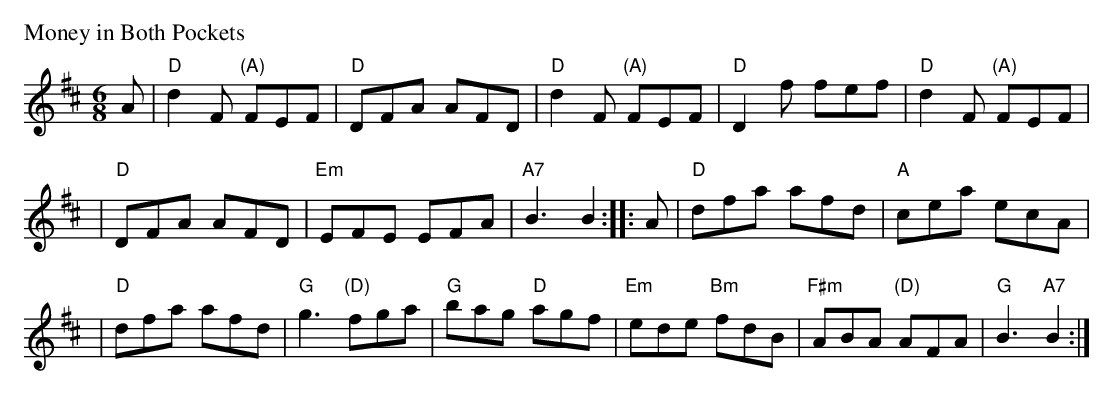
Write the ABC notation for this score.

X:1
M: 6/8
P: Money in Both Pockets
K: D
A \
| "D"d2F "(A)"FEF | "D"DFA AFD | "D"d2F "(A)"FEF | "D"D2f fef | "D"d2F "(A)"FEF |
| "D"DFA AFD | "Em"EFE EFA | "A7"B3 B2 :: A | "D"dfa afd | "A"cea ecA |
| "D"dfa afd | "G"g3 "(D)"fga | "G"bag "D"agf | "Em"ede "Bm"fdB | "F#m"ABA "(D)"AFA | "G"B3 "A7"B2 :|
